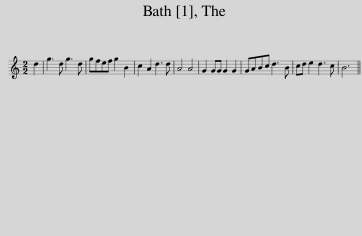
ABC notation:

X:1
L:1/8
M:2/2
I:linebreak $
K:C
V:1 treble
V:1
 d2 | g3 d g3 d | gfef g2 B2 | c2 A2 d3 d | A4 A4 | %5
 G2 GG G2 G2 | GABc d3 B | cd e2 d3 c | B6 || %9
